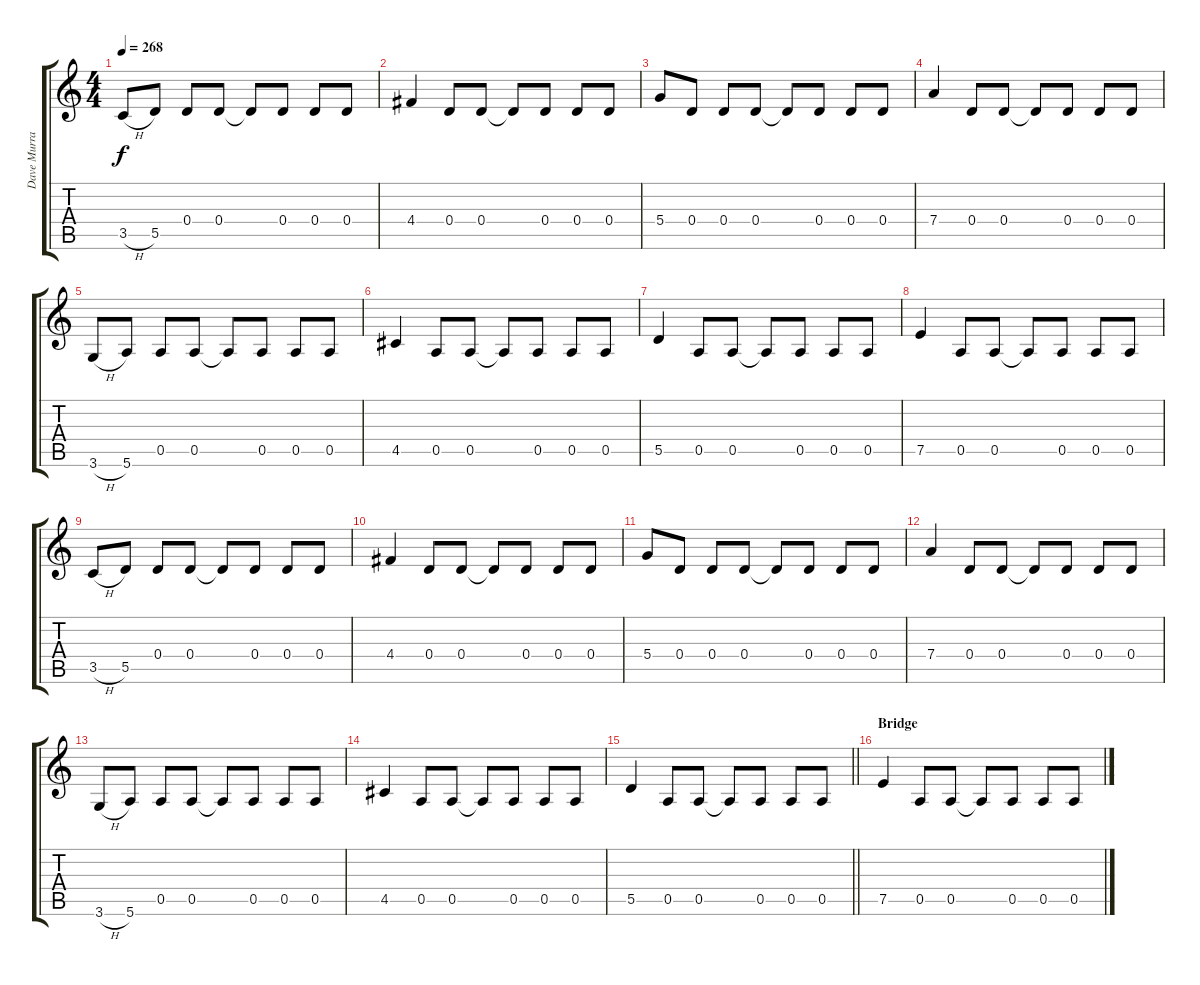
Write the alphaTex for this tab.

\track ("Dave Murray" "Dave Murra") {instrument overdrivenguitar}
\staff {score tabs}
\tuning (E4 B3 G3 D3 A2 E2) {hide}
\ts (4 4)
\tempo 268
\clef g2
\ks c
3.5{h}.8{dy f} 5.5.8 0.4.8 0.4.8 0.4{t}.8 0.4.8 0.4.8 0.4.8 |
4.4.4 0.4.8 0.4.8 0.4{t}.8 0.4.8 0.4.8 0.4.8 |
5.4.8 0.4.8 0.4.8 0.4.8 0.4{t}.8 0.4.8 0.4.8 0.4.8 |
7.4.4 0.4.8 0.4.8 0.4{t}.8 0.4.8 0.4.8 0.4.8 |
3.6{h}.8 5.6.8 0.5.8 0.5.8 0.5{t}.8 0.5.8 0.5.8 0.5.8 |
4.5.4 0.5.8 0.5.8 0.5{t}.8 0.5.8 0.5.8 0.5.8 |
5.5.4 0.5.8 0.5.8 0.5{t}.8 0.5.8 0.5.8 0.5.8 |
7.5.4 0.5.8 0.5.8 0.5{t}.8 0.5.8 0.5.8 0.5.8 |
3.5{h}.8 5.5.8 0.4.8 0.4.8 0.4{t}.8 0.4.8 0.4.8 0.4.8 |
4.4.4 0.4.8 0.4.8 0.4{t}.8 0.4.8 0.4.8 0.4.8 |
5.4.8 0.4.8 0.4.8 0.4.8 0.4{t}.8 0.4.8 0.4.8 0.4.8 |
7.4.4 0.4.8 0.4.8 0.4{t}.8 0.4.8 0.4.8 0.4.8 |
3.6{h}.8 5.6.8 0.5.8 0.5.8 0.5{t}.8 0.5.8 0.5.8 0.5.8 |
4.5.4 0.5.8 0.5.8 0.5{t}.8 0.5.8 0.5.8 0.5.8 |
\barLineRight lightlight
5.5.4 0.5.8 0.5.8 0.5{t}.8 0.5.8 0.5.8 0.5.8 |
\section ("" "Bridge")
7.5.4 0.5.8 0.5.8 0.5{t}.8 0.5.8 0.5.8 0.5.8
